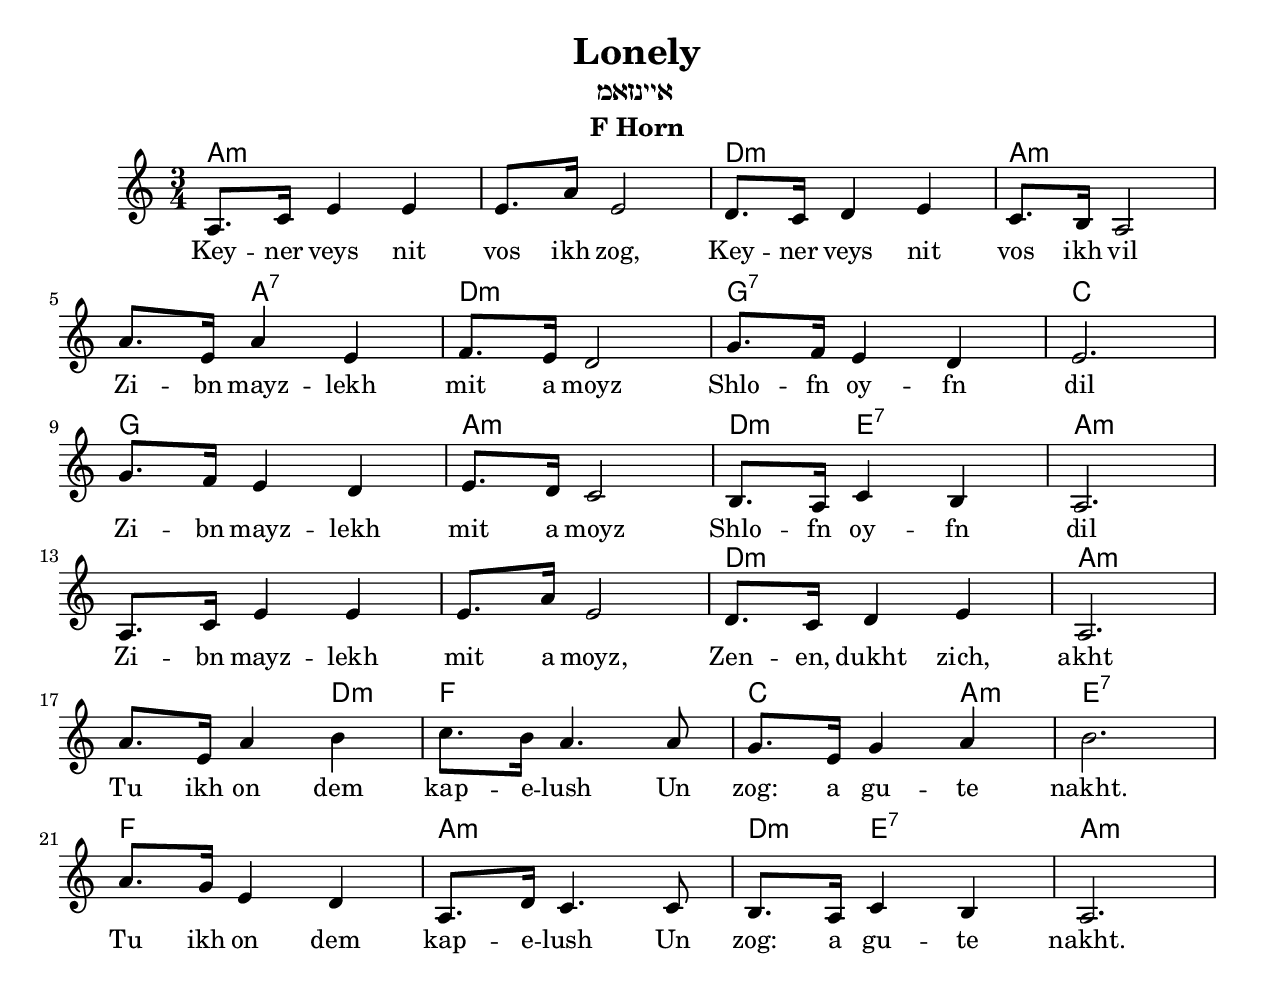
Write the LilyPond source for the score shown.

\version "2.18.0"
\include "english.ly"
\pointAndClickOff
\paper{
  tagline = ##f
  print-all-headers = ##t
  #(set-paper-size "letter")
}
date = #(strftime "%d-%m-%Y" (localtime (current-time)))

%\markup{ \italic{ " Updated " \date  }  }

%\markup{ Got something to say? }

global = {
  \clef treble
  \key a \minor
  \time 3/4
  \set Score.markFormatter = #format-mark-box-alphabet
}

%#################################### Melody ########################
melody = \relative c' {
  \global
  %\partial 16*3 a16 d f   %lead in notes
  a8. c16 e4 e
  e8. a16 e2
  d8. c16 d4 e
  c8. b16 a2
  \break
  a'8. e16 a4 e
  f8. e16 d2|
  g8. f16 e4 d
  e2.
  \break
  g8. f16 e4 d
  e8. d16 c2
  b8. a16 c4 b
  a2.
  \break
  a8. c16 e4 e
  e8. a16 e2
  d8. c16 d4 e
  a,2.
  \break
  a'8. e16 a4 b
  c8. b16 a4. a8
  g8. e16 g4 a
  b2.
  \break
  a8. g16 e4 d
  a8. d16 c4. c8
  b8. a16 c4 b a2.

}
%################################# Lyrics #####################
\addlyrics{
  Key -- ner veys nit vos ikh zog,
  Key -- ner veys nit vos ikh vil
  Zi -- bn mayz -- lekh mit a moyz
  Shlo -- fn oy -- fn dil
  Zi -- bn mayz -- lekh mit a moyz
  Shlo -- fn oy -- fn dil
  Zi -- bn mayz -- lekh mit a moyz,
  Zen -- en, dukht zich, akht
  Tu ikh on dem kap -- e -- lush
  Un zog: a gu -- te nakht.
  Tu ikh on dem kap -- e -- lush
  Un zog: a gu -- te nakht.
}
%################################# Chords #######################
harmonies = \chordmode {
  a4*6:m
  d4*3:m
  a4*4:m
  a2:7
  d4*3:m
  g4*3:7
  c4*3
  g4*3
  a4*3:m
  d4:m
  e2:7
  a4*9:m
  d4*3:m
  a4*5:m
  d4:m
  f4*3
  c4*2
  a4:m
  e4*3:7
  f4*3
  a4*3:m
  d4:m
  e2:7
  a4*3:m
}

\score {
  <<
    \new ChordNames {
      \set chordChanges = ##f
      \harmonies
    }
    \new Staff
    \melody
  >>
  \header{
    title= "Lonely"
    subtitle=" איינזאמ"
    composer= ""
    instrument = "F Horn"
    arranger= ""
  }
  \layout{indent = 1.0\cm}
  \midi {
    \context {
      \Score
      tempoWholesPerMinute = #(ly:make-moment  120/4)
    }

    % \midi { }
  }
}
%{
  % more verses:
  \markup{}
  \markup {
  \fill-line {
  \hspace #0.1 % distance from left margin
  \column {
  \line { "1."
  \column {
  ""
  }
  }
  \hspace #0.2 % vertical distance between verses
  \line { "2."
  \column {
  ""
  }
  }
  }
  \hspace #0.1  % horiz. distance between columns
  \column {
  \line { "3."
  \column {
  ""
  }
  }
  \hspace #0.2 % distance between verses
  \line { "4."
  \column {
  ""
  }
  }
  }
  \hspace #0.1 % distance to right margin
  }
  }

%}
